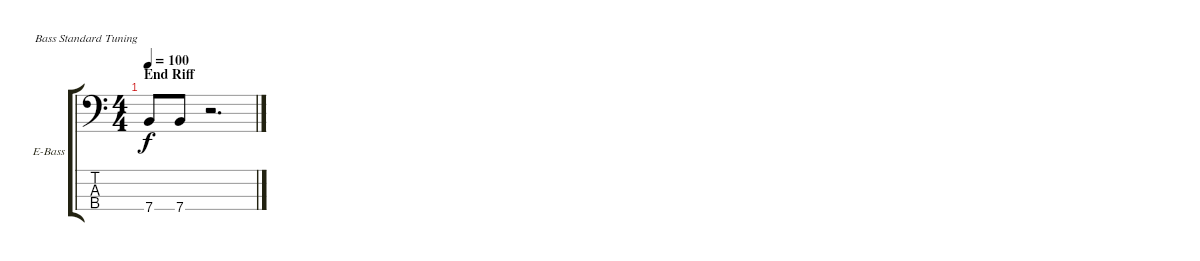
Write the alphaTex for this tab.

\bracketExtendMode groupsimilarinstruments
\firstSystemTrackNameOrientation horizontal
\otherSystemsTrackNameOrientation horizontal
\track ("Nikolai Fraiture" "E-Bass") {instrument electricbassfinger}
\staff {score tabs}
\tuning (G2 D2 A1 E1)
\ts (4 4)
\section ("" "End Riff")
\tempo 100
\clef f4
\ks c
7.4.8{dy f} 7.4.8 r.2{d}
